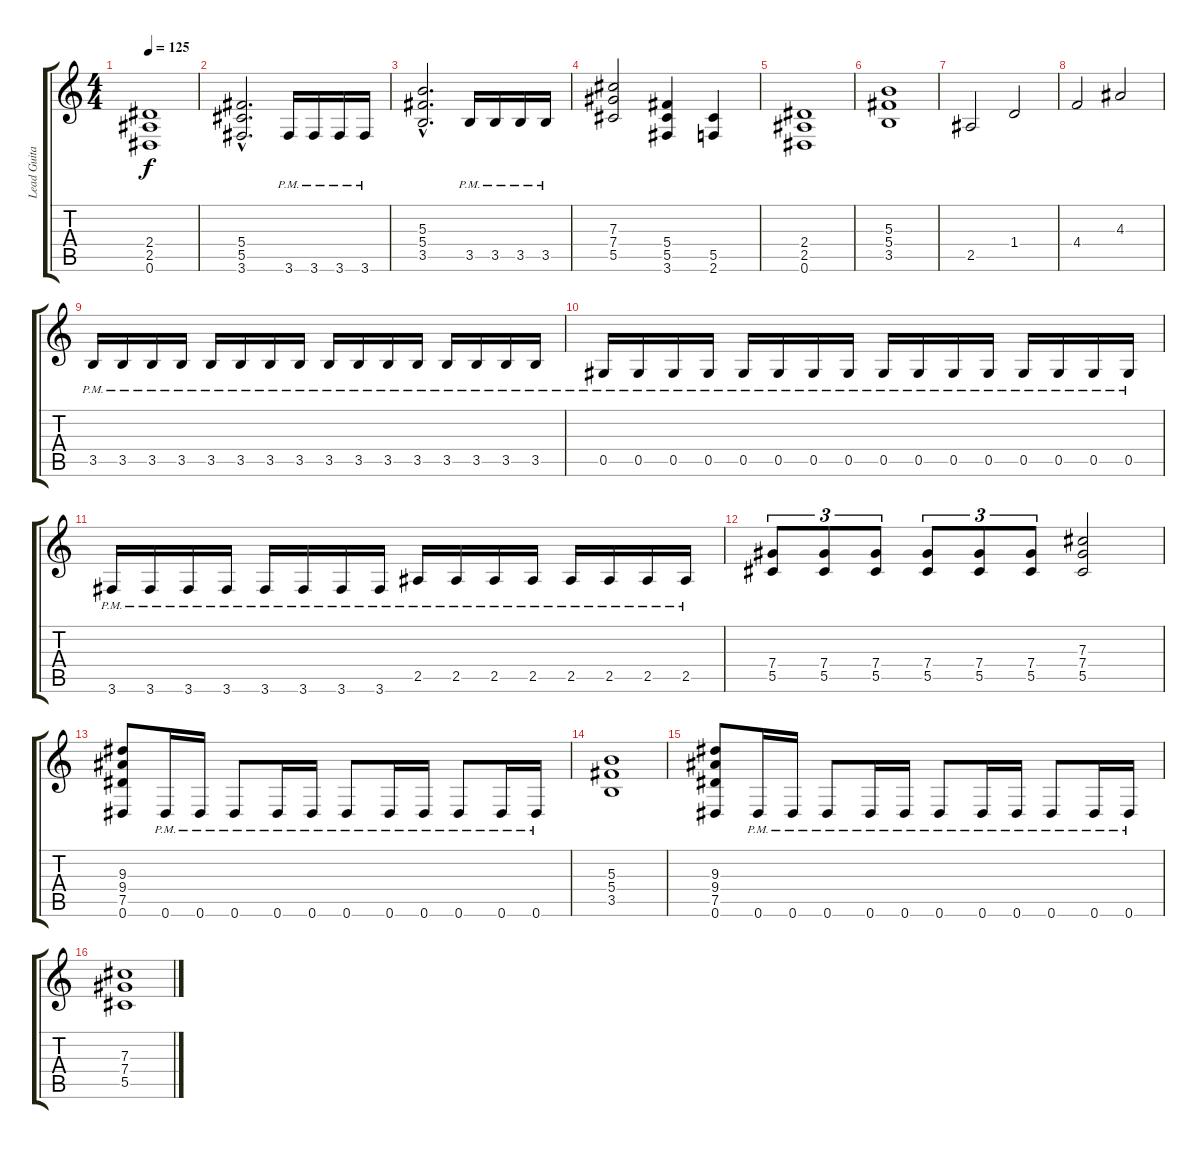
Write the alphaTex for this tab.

\track ("Lead Guitar" "Lead Guita") {instrument distortionguitar}
\staff {score tabs}
\tuning (Eb4 Bb3 Gb3 Db3 Ab2 Eb2) {hide}
\ts (4 4)
\tempo 125
\clef g2
\ks c
(2.4 2.5 0.6).1{dy f} |
(5.4{hac} 5.5{hac} 3.6{hac}).2{d} 3.6{pm}.16 3.6{pm}.16 3.6{pm}.16 3.6{pm}.16 |
(5.3{hac} 5.4{hac} 3.5{hac}).2{d} 3.5{pm}.16 3.5{pm}.16 3.5{pm}.16 3.5{pm}.16 |
(7.3 7.4 5.5).2 (5.4 5.5 3.6).4 (5.5 2.6).4 |
(2.4 2.5 0.6).1 |
(5.3 5.4 3.5).1 |
2.5.2 1.4.2 |
4.4.2 4.3.2 |
3.5{pm}.16 3.5{pm}.16 3.5{pm}.16 3.5{pm}.16 3.5{pm}.16 3.5{pm}.16 3.5{pm}.16 3.5{pm}.16 3.5{pm}.16 3.5{pm}.16 3.5{pm}.16 3.5{pm}.16 3.5{pm}.16 3.5{pm}.16 3.5{pm}.16 3.5{pm}.16 |
0.5{pm}.16 0.5{pm}.16 0.5{pm}.16 0.5{pm}.16 0.5{pm}.16 0.5{pm}.16 0.5{pm}.16 0.5{pm}.16 0.5{pm}.16 0.5{pm}.16 0.5{pm}.16 0.5{pm}.16 0.5{pm}.16 0.5{pm}.16 0.5{pm}.16 0.5{pm}.16 |
3.6{pm}.16 3.6{pm}.16 3.6{pm}.16 3.6{pm}.16 3.6{pm}.16 3.6{pm}.16 3.6{pm}.16 3.6{pm}.16 2.5{pm}.16 2.5{pm}.16 2.5{pm}.16 2.5{pm}.16 2.5{pm}.16 2.5{pm}.16 2.5{pm}.16 2.5{pm}.16 |
(7.4 5.5).8{tu (3 2)} (7.4 5.5).8{tu (3 2)} (7.4 5.5).8{tu (3 2)} (7.4 5.5).8{tu (3 2)} (7.4 5.5).8{tu (3 2)} (7.4 5.5).8{tu (3 2)} (7.3 7.4 5.5).2 |
(9.3 9.4 7.5 0.6).8 0.6{pm}.16 0.6{pm}.16 0.6{pm}.8 0.6{pm}.16 0.6{pm}.16 0.6{pm}.8 0.6{pm}.16 0.6{pm}.16 0.6{pm}.8 0.6{pm}.16 0.6{pm}.16 |
(5.3 5.4 3.5).1 |
(9.3 9.4 7.5 0.6).8 0.6{pm}.16 0.6{pm}.16 0.6{pm}.8 0.6{pm}.16 0.6{pm}.16 0.6{pm}.8 0.6{pm}.16 0.6{pm}.16 0.6{pm}.8 0.6{pm}.16 0.6{pm}.16 |
(7.3 7.4 5.5).1
